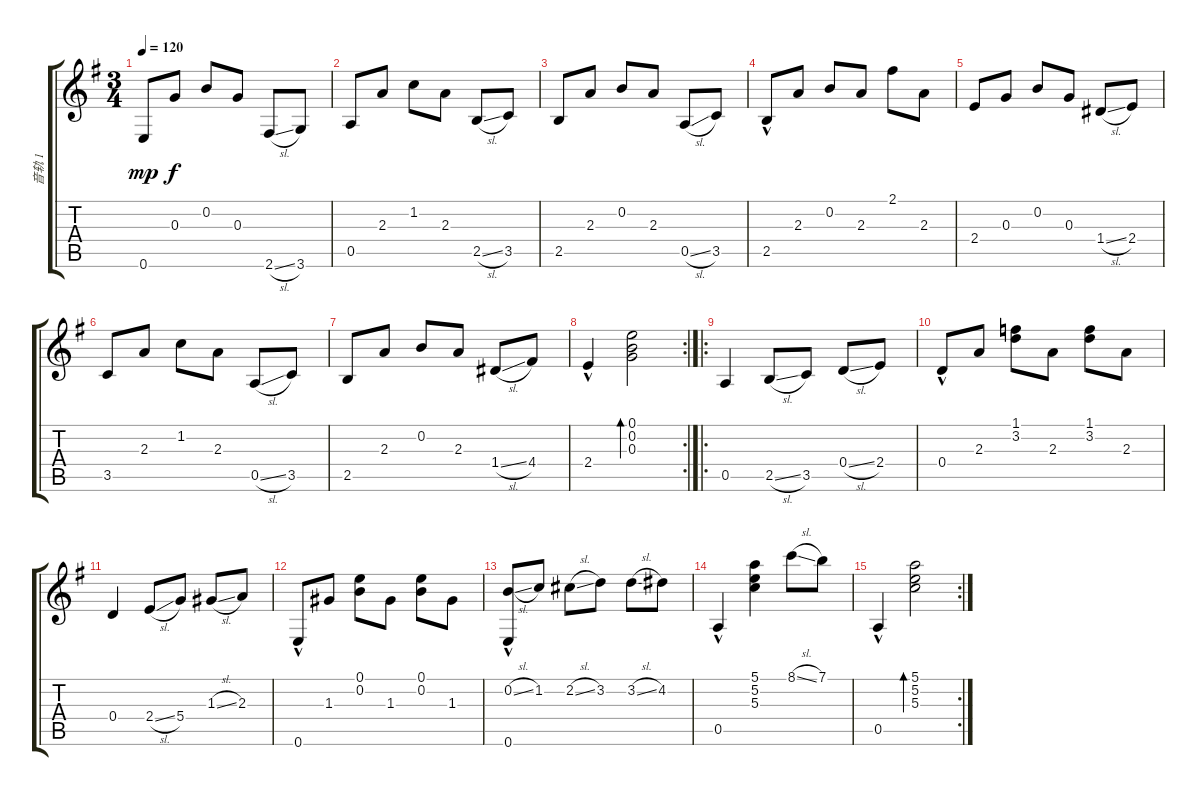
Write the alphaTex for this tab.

\track ("音轨 1" "音轨 1") {instrument acousticguitarnylon}
\staff {score tabs}
\tuning (E4 B3 G3 D3 A2 E2) {hide}
\ts (3 4)
\tempo 120
\clef g2
\ks g
0.6.8{dy mp} 0.3.8{dy f} 0.2.8 0.3.8 2.6{sl}.8 3.6.8 |
0.5.8 2.3.8 1.2.8 2.3.8 2.5{sl}.8 3.5.8 |
2.5.8 2.3.8 0.2.8 2.3.8 0.5{sl}.8 3.5.8 |
2.5{hac}.8 2.3.8 0.2.8 2.3.8 2.1.8 2.3.8 |
2.4.8 0.3.8 0.2.8 0.3.8 1.4{sl}.8 2.4.8 |
3.5.8 2.3.8 1.2.8 2.3.8 0.5{sl}.8 3.5.8 |
2.5.8 2.3.8 0.2.8 2.3.8 1.4{sl}.8 4.4.8 |
\rc 2
2.4{hac}.4 (0.1 0.2 0.3).2{bd 240} |
\ro
0.5.4 2.5{sl}.8 3.5.8 0.4{sl}.8 2.4.8 |
0.4{hac}.8 2.3.8 (1.1 3.2).8 2.3.8 (1.1 3.2).8 2.3.8 |
0.4.4 2.4{sl}.8 5.4.8 1.3{sl}.8 2.3.8 |
0.6{hac}.8 1.3.8 (0.1 0.2).8 1.3.8 (0.1 0.2).8 1.3.8 |
(0.2{sl} 0.6{hac}).8 1.2.8 2.2{sl}.8 3.2.8 3.2{sl}.8 4.2.8 |
0.5{hac}.4 (5.1 5.2 5.3).4 8.1{sl}.8 7.1.8 |
\rc 2
0.5{hac}.4 (5.1 5.2 5.3).2{bd 240}
